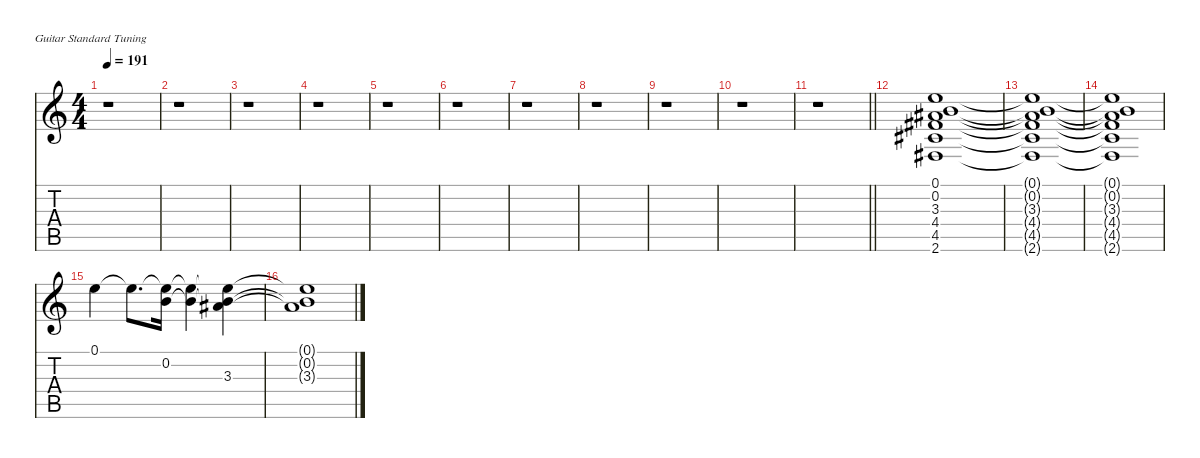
\defaultSystemsLayout 4
\hideDynamics
\bracketExtendMode nobrackets
\singleTrackTrackNamePolicy hidden
\multiTrackTrackNamePolicy hidden
\firstSystemTrackNameMode fullname
\firstSystemTrackNameOrientation horizontal
\otherSystemsTrackNameOrientation horizontal
\track ("Guitar 1" "dist.guit.") {mute instrument distortionguitar}
\staff {score tabs}
\tuning (E4 B3 G3 D3 A2 E2)
\ts (4 4)
\tempo 191
\clef g2
\ks c
r.1{dy mf beam Down} |
r.1{beam Down} |
r.1{beam Down} |
r.1{beam Down} |
r.1{beam Down} |
r.1{beam Down} |
r.1{beam Down} |
r.1{beam Down} |
r.1{beam Down} |
r.1{beam Down} |
\barLineRight lightlight
r.1{beam Down} |
(0.1 0.2 3.3{acc #} 4.4{acc #} 4.5{acc #} 2.6{acc #}).1{dy mp beam Up} |
(0.1{t} 0.2{t} 3.3{t acc #} 4.4{t acc #} 4.5{t acc #} 2.6{t acc #}).1{beam Up} |
(0.1{t} 0.2{t} 3.3{t acc #} 4.4{t acc #} 4.5{t acc #} 2.6{t acc #}).1{beam Up} |
0.1.4{beam Down} 0.1{t}.8{d beam Down} (0.1{t} 0.2).16{beam Down} (0.1{t} 0.2{t}).4{beam Down} (0.1{t} 0.2{t} 3.3{acc #}).4{beam Down} |
(0.1{t} 0.2{t} 3.3{t acc #}).1{beam Down}
